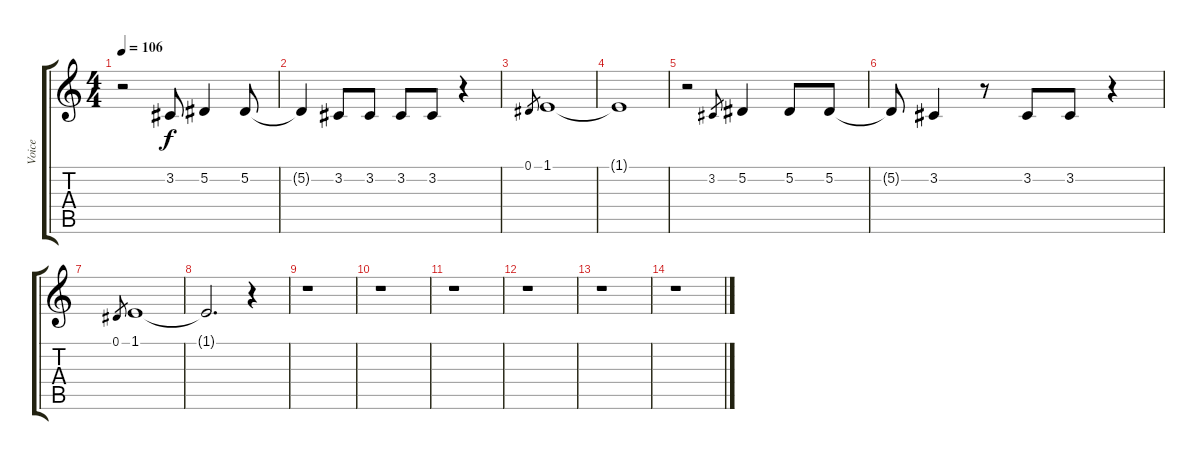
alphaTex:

\track ("Voice" "Voice") {instrument cello}
\staff {score tabs}
\tuning (Eb4 Bb3 Gb3 Db3 Ab2 Eb2) {hide}
\ts (4 4)
\tempo 106
\clef g2
\ks c
r.2{dy f} 3.2.8 5.2.4 5.2.8 |
5.2{t}.4 3.2.8 3.2.8 3.2.8 3.2.8 r.4 |
0.1.8{gr} 1.1.1 |
1.1{t}.1 |
r.2 3.2.8{gr} 5.2.4 5.2.8 5.2.8 |
5.2{t}.8 3.2.4 r.8 3.2.8 3.2.8 r.4 |
0.1.8{gr} 1.1.1 |
1.1{t}.2{d} r.4 |
r.1 |
r.1 |
r.1 |
r.1 |
r.1 |
r.1
